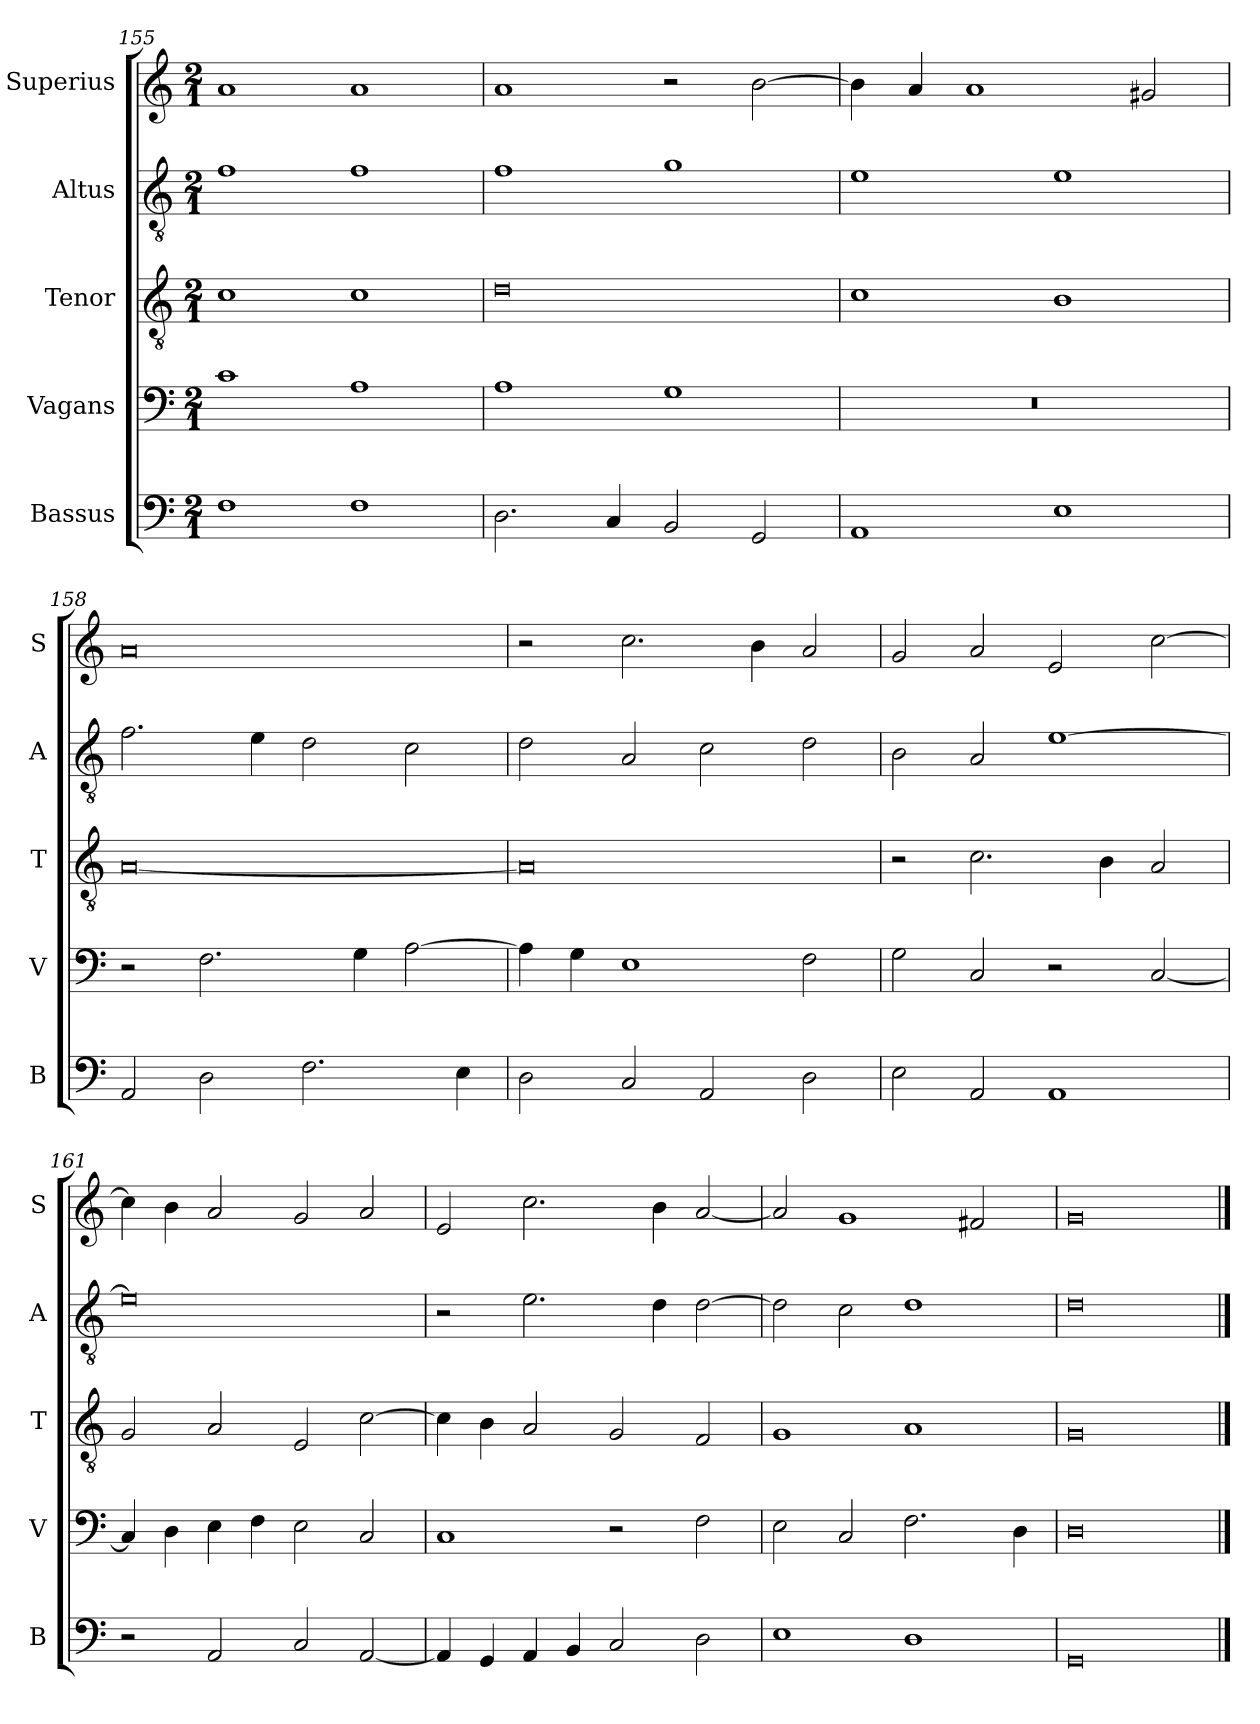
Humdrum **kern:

**kern	**kern	**kern	**kern	**kern
*part5	*part4	*part3	*part2	*part1
*staff5	*staff4	*staff3	*staff2	*staff1
*I"Bassus	*I"Vagans	*I"Tenor	*I"Altus	*I"Superius
*I'B	*I'V	*I'T	*I'A	*I'S
*clefF4	*clefF4	*clefGv2	*clefGv2	*clefG2
*k[]	*k[]	*k[]	*k[]	*k[]
*M2/1	*M2/1	*M2/1	*M2/1	*M2/1
=155	=155	=155	=155	=155
1F	1c	1c	1f	1a
1F	1A	1c	1f	1a
=156	=156	=156	=156	=156
2.D\	1A	0d	1f	1a
4C/	.	.	.	.
2BB/	1G	.	1g	2r
2GG/	.	.	.	[2b\
=157	=157	=157	=157	=157
1AA	0r	1c	1e	4b\]
.	.	.	.	4a/
.	.	.	.	1a
1E	.	1B	1e	.
.	.	.	.	2g#X/
=158	=158	=158	=158	=158
2AA/	2r	[0A	2.f\	0a
2D\	2.F\	.	.	.
.	.	.	4e\	.
2.F\	.	.	2d\	.
.	4G\	.	.	.
.	[2A\	.	2c\	.
4E\	.	.	.	.
=159	=159	=159	=159	=159
2D\	4A\]	0A]	2d\	2r
.	4G\	.	.	.
2C/	1E	.	2A/	2.cc\
2AA/	.	.	2c\	.
.	.	.	.	4b\
2D\	2F\	.	2d\	2a/
=160	=160	=160	=160	=160
2E\	2G\	2r	2B\	2g/
2AA/	2C/	2.c\	2A/	2a/
1AA	2r	.	[1e	2e/
.	.	4B\	.	.
.	[2C/	2A/	.	[2cc\
=161	=161	=161	=161	=161
2r	4C/]	2G/	0e]	4cc\]
.	4D\	.	.	4b\
2AA/	4E\	2A/	.	2a/
.	4F\	.	.	.
2C/	2E\	2E/	.	2g/
[2AA/	2C/	[2c\	.	2a/
=162	=162	=162	=162	=162
4AA/]	1C	4c\]	2r	2e/
4GG/	.	4B\	.	.
4AA/	.	2A/	2.e\	2.cc\
4BB/	.	.	.	.
2C/	2r	2G/	.	.
.	.	.	4d\	4b\
2D\	2F\	2F/	[2d\	[2a/
=163	=163	=163	=163	=163
1E	2E\	1G	2d\]	2a/]
.	2C/	.	2c\	1g
1D	2.F\	1A	1d	.
.	.	.	.	2f#X/
.	4D\	.	.	.
=164	=164	=164	=164	=164
0GG	0D	0G	0d	0g
==	==	==	==	==
*-	*-	*-	*-	*-
